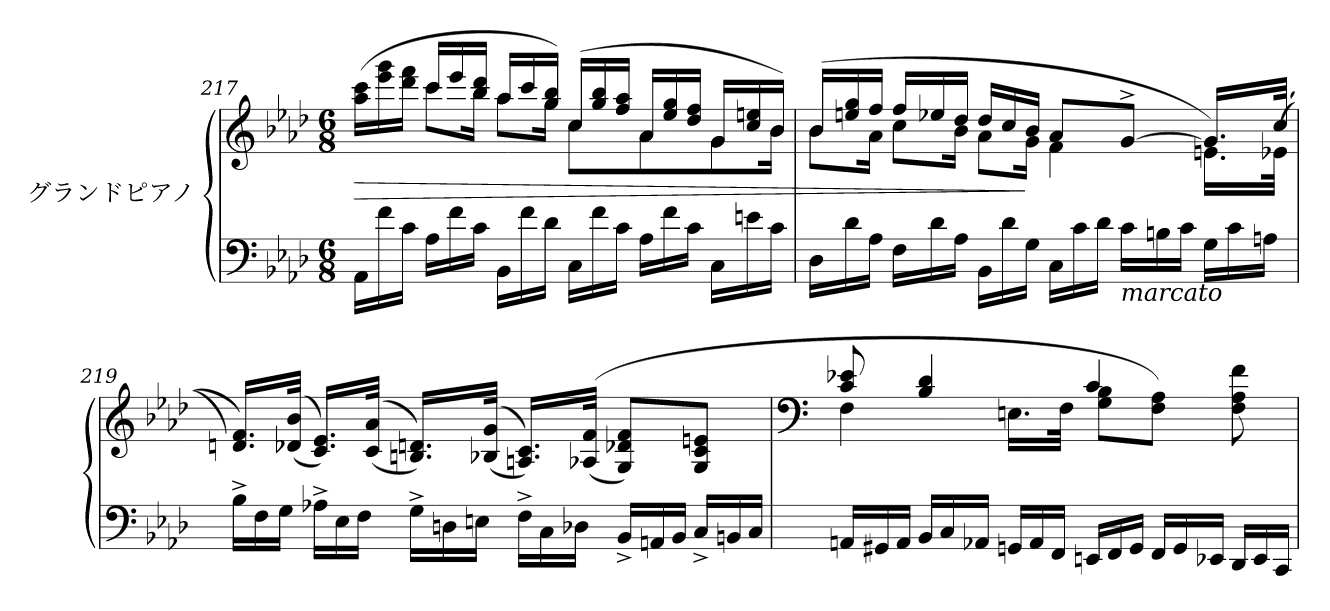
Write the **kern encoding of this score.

**kern	**kern	**dynam
*part1	*part1	*part1
*staff2	*staff1	*staff1/2
*I"グランドピアノ	*	*
!!LO:LB:g=z
*clefF4	*clefG2	*
*k[b-e-a-d-]	*k[b-e-a-d-]	*
*M6/8	*M6/8	*
*Xtuplet	*Xtuplet	*
=217	=217	=217
!	!	!LO:HP:b
*	*^	*
24AA-\LL	(>24aa-\ 24ccc\LL	8ryy	>
24f\	24eee-\ 24ggg\	.	.
24c\JJ	24ddd-\ 24fff\JJ	.	.
24A-\LL	24ccc/LL	12ccc\L	.
24f\	24eee-/	.	.
24c\JJ	24bb-/ 24ddd-/JJ	24bb-\Jk	.
24BB-\LL	24aa-/LL	12aa-\L	.
24f\	24ccc/	.	.
24d-\JJ	24gg/ 24bb-/JJ)	24gg\Jk	.
24C\LL	(>24cc/LL	8cc\L	.
24f\	24gg/ 24bb-/	.	.
24c\JJ	24ff/ 24aa-/JJ	.	.
24A-\LL	24a-/LL	8a-\	.
24f\	24ee-/ 24gg/	.	.
24c\JJ	24dd-/ 24ff/JJ	.	.
24C\LL	24g/LL	12g\	.
24en\	24cc/ 24een/	.	.
24c\JJ	24b-/JJ)	24b-\Jk	.
=218	=218	=218	=218
24D-\LL	(>24b-/LL	12b-\L	.
24d-\	24een/ 24gg/	.	.
24A-\JJ	24ff/JJ	24a-\Jk	.
24F\LL	24ff/LL	12cc\L	.
24d-\	24ee-X/	.	.
24A-\JJ	24dd-/JJ	24b-\Jk	.
24BB-\LL	24dd-/LL	12a-\L	.
24d-\	24cc/	.	.
24G\JJ	24b-/JJ	24g\Jk	]
24C\LL	8a-/L	4f\	.
24c\	.	.	.
24d-\JJ	.	.	.
!LO:TX:b:i:t=marcato	!	!	!
24c\LL	[8g^/J	.	.
24Bn\	.	.	.
24c\JJ	.	.	.
24G\LL	16.g/LL])	16.en\LL	.
24c\	.	.	.
24An\JJ	.	.	.
.	(>32cc/JJk	(<32e-X\JJk	.
!!LO:LB:g=z	!!
=219	=219	=219	=219
24B-^\LL	16.dn/ 16.f/LL)	16dyy)	.
24F\	.	.	.
.	.	16ryy	.
24G\JJ	.	.	.
.	(>(<32d-X/ 32b-/JJk	.	.
24A-X^\LL	16.c/ 16.e-/LL))	4rcyy	.
24E-\	.	.	.
24F\JJ	.	.	.
.	(>(<32c/ 32a-/JJk	.	.
24G^\LL	16.Bn/ 16.dn/LL))	.	.
24Dn\	.	.	.
24En\JJ	.	.	.
.	(>(<32B-X/ 32g/JJk	.	.
24F^\LL	16.An/ 16.c/LL))	4.rAyy	.
24C\	.	.	.
24D-X\JJ	.	.	.
.	(<(>32A-X/ 32f/JJk	.	.
24BB-^/LL	8G/ 8d-X/ 8f/L)	.	.
24AAn/	.	.	.
24BB-/JJ	.	.	.
24C^/LL	8G/ 8c/ 8en/J	.	.
24BBn/	.	.	.
24C/JJ	.	.	.
=220	=220	=220	=220
*	*clefF4	*	*
24AAn/LL	8c/ 8e-X/	4F\	.
24GG#X/	.	.	.
24AA/JJ	.	.	.
24BB-/LL	4B-/ 4d-/	.	.
24C/	.	.	.
24AA-X/JJ	.	.	.
24GGn/LL	.	16.En\LL	.
24AA-/	.	.	.
24FF/JJ	.	.	.
.	.	32F\JJk	.
24EEn/LL	4c/	8G\ 8B-\L	.
24FF/	.	.	.
24GG/JJ	.	.	.
24FF/LL	.	8F\ 8A-\J)	.
24GG/	.	.	.
24EE-X/JJ	.	.	.
24DD-/LL	8F\ 8A-\ 8f\	8ryy	.
24EE-/	.	.	.
24CC/JJ	.	.	.
*	*v	*v	*
=	=	=
*-	*-	*-
